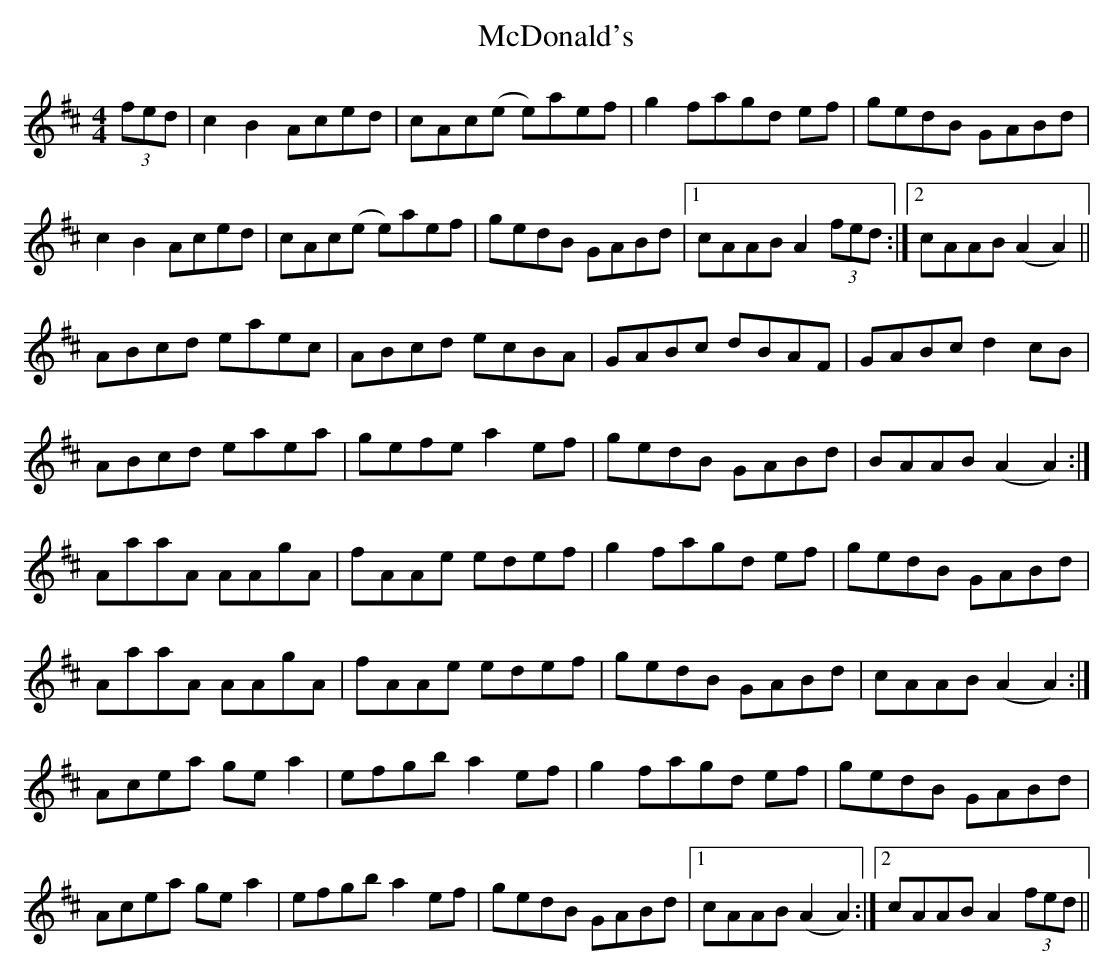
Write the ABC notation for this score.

X:1
T:McDonald's
M:4/4
L:1/8
K:AMix
(3fed|c2 B2 Aced|cAc(e e)aef|g2 fagd ef|gedB GABd|
c2 B2 Aced|cAc(e e)aef|gedB GABd|1 cAAB A2 (3fed :|2 cAAB (A2 A2) ||
ABcd eaec|ABcd ecBA|GABc dBAF|GABc d2 cB|
ABcd eaea|gefe a2 ef|gedB GABd|BAAB (A2 A2) :|
AaaA AAgA|fAAe edef|g2 fagd ef|gedB GABd|
AaaA AAgA|fAAe edef|gedB GABd|cAAB (A2 A2) :|
Acea ge a2|efgb a2 ef|g2 fagd ef|gedB GABd|
Acea ge a2|efgb a2 ef|gedB GABd|1cAAB (A2 A2) :|2 cAAB A2 (3fed ||
